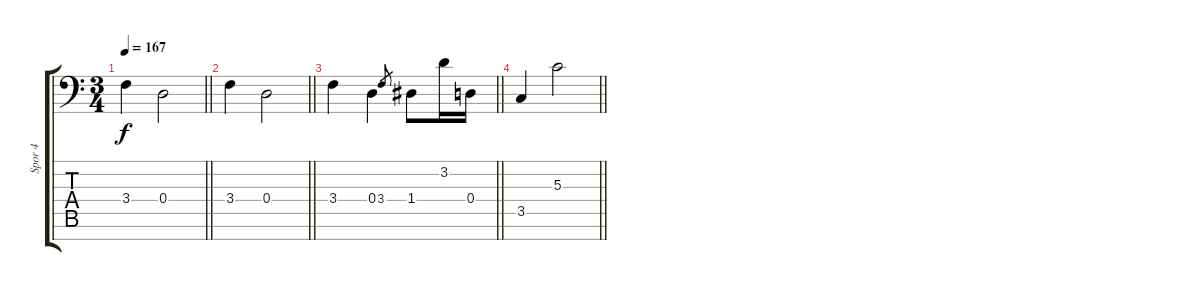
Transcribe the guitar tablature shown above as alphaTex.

\track ("Spor 4" "Spor 4") {instrument choiraahs}
\staff {score tabs}
\tuning (E4 B3 G3 D3 A2 E2 C-1) {hide}
\ts (3 4)
\tempo 167
\clef f4
\barLineRight lightlight
\ks c
3.4.4{dy f} 0.4.2 |
\barLineRight lightlight
3.4.4 0.4.2 |
\barLineRight lightlight
3.4.4 0.4.4 3.4.8{gr} 1.4.8 3.2.16 0.4.16 |
\barLineRight lightlight
3.5.4 5.3.2
